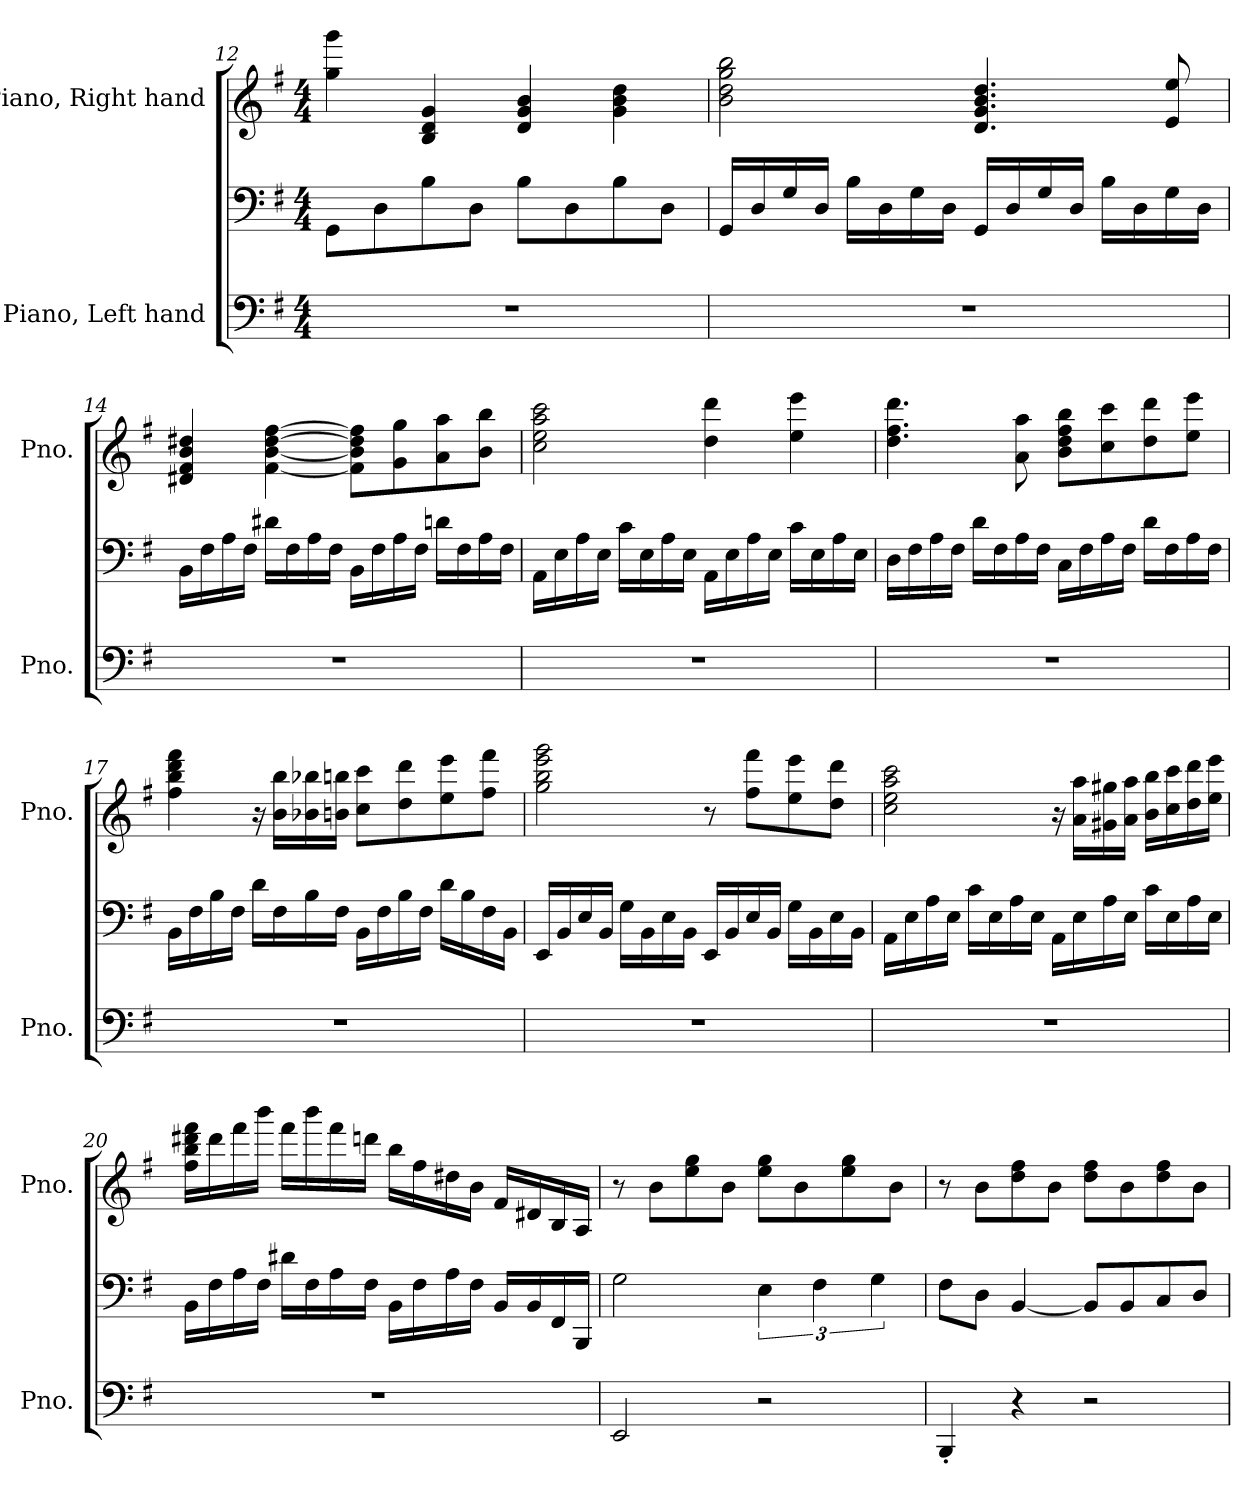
**kern	**kern	**kern
*part2	*part2	*part1
*staff3	*staff2	*staff1
*I"Piano, Left hand	*	*I"Piano, Right hand
*I'Pno.	*	*I'Pno.
*clefF4	*clefF4	*clefG2
*k[f#]	*k[f#]	*k[f#]
*M4/4	*M4/4	*M4/4
=12	=12	=12
1r	8GG\L	4gg\ 4ggg\
.	8D\	.
.	8B\	4B/ 4d/ 4g/
.	8D\J	.
.	8B\L	4d/ 4g/ 4b/
.	8D\	.
.	8B\	4g\ 4b\ 4dd\
.	8D\J	.
=13	=13	=13
1r	16GG/LL	2b\ 2dd\ 2gg\ 2bb\
.	16D/	.
.	16G/	.
.	16D/JJ	.
.	16B\LL	.
.	16D\	.
.	16G\	.
.	16D\JJ	.
.	16GG/LL	4.d/ 4.g/ 4.b/ 4.dd/
.	16D/	.
.	16G/	.
.	16D/JJ	.
.	16B\LL	.
.	16D\	.
.	16G\	8e/ 8ee/
.	16D\JJ	.
!!LO:LB:g=z
=14	=14	=14
1r	16BB\LL	4d#X/ 4f#/ 4b/ 4dd#X/
.	16F#\	.
.	16A\	.
.	16F#\JJ	.
.	16d#X\LL	[4f#\ [4b\ [4dd#\ [4ff#\
.	16F#\	.
.	16A\	.
.	16F#\JJ	.
.	16BB\LL	8f#\] 8b\] 8dd#\] 8ff#\]L
.	16F#\	.
.	16A\	8g\ 8gg\
.	16F#\JJ	.
.	16dn\LL	8a\ 8aa\
.	16F#\	.
.	16A\	8b\ 8bb\J
.	16F#\JJ	.
=15	=15	=15
1r	16AA\LL	2cc\ 2ee\ 2aa\ 2ccc\
.	16E\	.
.	16A\	.
.	16E\JJ	.
.	16c\LL	.
.	16E\	.
.	16A\	.
.	16E\JJ	.
.	16AA\LL	4dd\ 4ddd\
.	16E\	.
.	16A\	.
.	16E\JJ	.
.	16c\LL	4ee\ 4eee\
.	16E\	.
.	16A\	.
.	16E\JJ	.
!!LO:LB:g=z
=16	=16	=16
1r	16D\LL	4.dd\ 4.ff#\ 4.ddd\
.	16F#\	.
.	16A\	.
.	16F#\JJ	.
.	16d\LL	.
.	16F#\	.
.	16A\	8a\ 8aa\
.	16F#\JJ	.
.	16C\LL	8b\ 8dd\ 8ff#\ 8bb\L
.	16F#\	.
.	16A\	8cc\ 8ccc\
.	16F#\JJ	.
.	16d\LL	8dd\ 8ddd\
.	16F#\	.
.	16A\	8ee\ 8eee\J
.	16F#\JJ	.
=17	=17	=17
1r	16BB\LL	4ff#\ 4bb\ 4ddd\ 4fff#\
.	16F#\	.
.	16B\	.
.	16F#\JJ	.
.	16d\LL	16r
.	16F#\	16b\ 16bb\LL
.	16B\	16b-X\ 16bb-X\
.	16F#\JJ	16bn\ 16bbn\JJ
.	16BB\LL	8cc\ 8ccc\L
.	16F#\	.
.	16B\	8dd\ 8ddd\
.	16F#\JJ	.
.	16d\LL	8ee\ 8eee\
.	16B\	.
.	16F#\	8ff#\ 8fff#\J
.	16BB\JJ	.
!!LO:PB:g=z
=18	=18	=18
1r	16EE/LL	2gg\ 2bb\ 2eee\ 2ggg\
.	16BB/	.
.	16E/	.
.	16BB/JJ	.
.	16G\LL	.
.	16BB\	.
.	16E\	.
.	16BB\JJ	.
.	16EE/LL	8r
.	16BB/	.
.	16E/	8ff#\ 8fff#\L
.	16BB/JJ	.
.	16G\LL	8ee\ 8eee\
.	16BB\	.
.	16E\	8dd\ 8ddd\J
.	16BB\JJ	.
=19	=19	=19
1r	16AA\LL	2cc\ 2ee\ 2aa\ 2ccc\
.	16E\	.
.	16A\	.
.	16E\JJ	.
.	16c\LL	.
.	16E\	.
.	16A\	.
.	16E\JJ	.
.	16AA\LL	16r
.	16E\	16a\ 16aa\LL
.	16A\	16g#X\ 16gg#X\
.	16E\JJ	16a\ 16aa\JJ
.	16c\LL	16b\ 16bb\LL
.	16E\	16cc\ 16ccc\
.	16A\	16dd\ 16ddd\
.	16E\JJ	16ee\ 16eee\JJ
!!LO:LB:g=z
=20	=20	=20
1r	16BB\LL	16ff#\ 16bb\ 16ddd#X\ 16fff#\LL
.	16F#\	16ddd#\
.	16A\	16fff#\
.	16F#\JJ	16bbb\JJ
.	16d#X\LL	16fff#\LL
.	16F#\	16bbb\
.	16A\	16fff#\
.	16F#\JJ	16dddn\JJ
.	16BB\LL	16bb\LL
.	16F#\	16ff#\
.	16A\	16dd#X\
.	16F#\JJ	16b\JJ
.	16BB/LL	16f#/LL
.	16BB/	16d#X/
.	16FF#/	16B/
.	16BBB/JJ	16A/JJ
=21	=21	=21
2EE/	2G\	8r
.	.	8b\L
.	.	8ee\ 8gg\
.	.	8b\J
2r	6E\	8ee\ 8gg\L
.	.	8b\
.	6F#\	.
.	.	8ee\ 8gg\
.	6G\	.
.	.	8b\J
=22	=22	=22
4BBB'/	8F#\L	8r
.	8D\J	8b\L
4r	[4BB/	8dd\ 8ff#\
.	.	8b\J
2r	8BB/L]	8dd\ 8ff#\L
.	8BB/	8b\
.	8C/	8dd\ 8ff#\
.	8D/J	8b\J
=	=	=
*-	*-	*-
